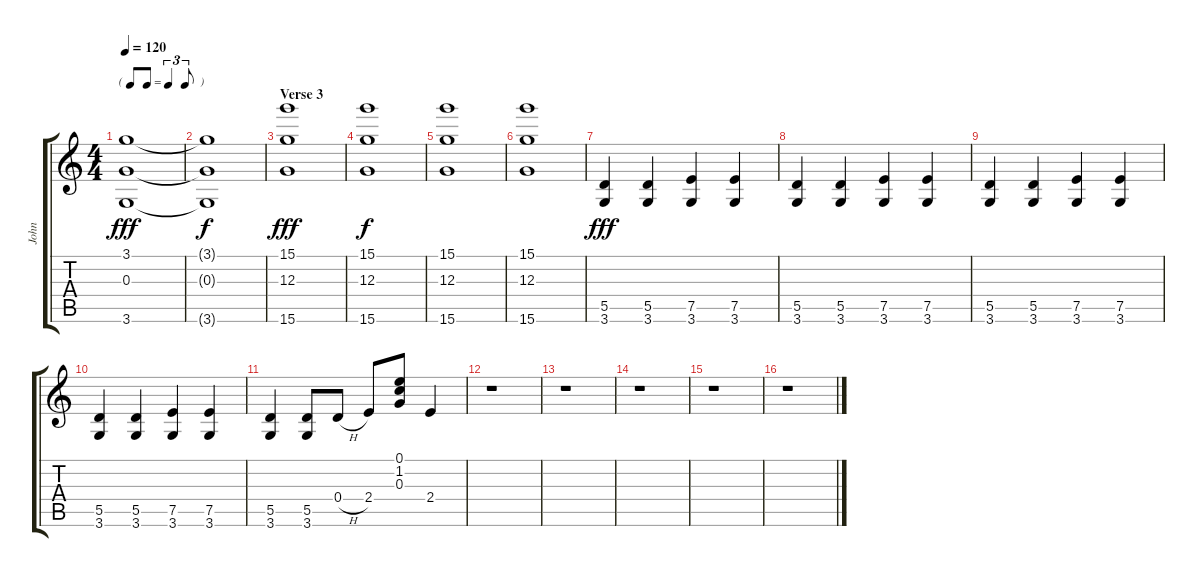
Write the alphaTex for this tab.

\track ("John" "John") {instrument overdrivenguitar}
\staff {score tabs}
\tuning (E4 B3 G3 D3 A2 E2) {hide}
\ts (4 4)
\tf triplet8th
\tempo 120
\clef g2
\ks c
(3.1 0.3 3.6).1{dy fff volume 16 instrument sitar} |
(3.1{t} 0.3{t} 3.6{t}).1{dy f} |
\section ("" "Verse 3")
(15.1 12.3 15.6).1{dy fff} |
(15.1 12.3 15.6).1{dy f} |
(15.1 12.3 15.6).1 |
(15.1 12.3 15.6).1 |
(5.5 3.6).4{dy fff volume 9 instrument overdrivenguitar} (5.5 3.6).4 (7.5 3.6).4 (7.5 3.6).4 |
(5.5 3.6).4 (5.5 3.6).4 (7.5 3.6).4 (7.5 3.6).4 |
(5.5 3.6).4 (5.5 3.6).4 (7.5 3.6).4 (7.5 3.6).4 |
(5.5 3.6).4 (5.5 3.6).4 (7.5 3.6).4 (7.5 3.6).4 |
(5.5 3.6).4 (5.5 3.6).8 0.4{h}.8{volume 14} 2.4.8 (0.1 1.2 0.3).8 2.4.4 |
r.1 |
r.1 |
r.1 |
r.1 |
r.1
